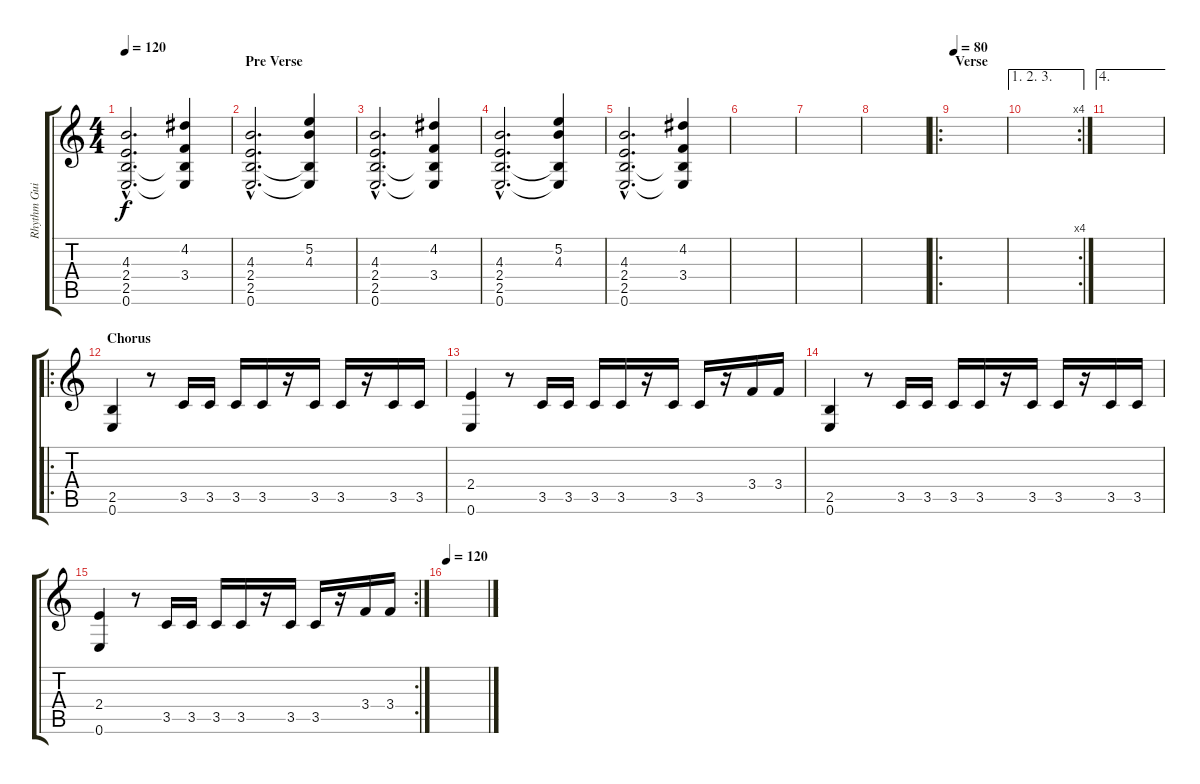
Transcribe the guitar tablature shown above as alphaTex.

\track ("Rhythm Guitar" "Rhythm Gui") {instrument distortionguitar}
\staff {score tabs}
\tuning (E4 B3 G3 D3 A2 E2) {hide}
\ts (4 4)
\tempo 120
\clef g2
\ks c
(4.3{hac} 2.4{hac} 2.5{hac} 0.6{hac}).2{d dy f} (4.2 3.4 2.5{t} 0.6{t}).4 |
\section ("" "Pre Verse")
(4.3{hac} 2.4{hac} 2.5{hac} 0.6{hac}).2{d volume 11} (5.2 4.3 2.5{t} 0.6{t}).4 |
(4.3{hac} 2.4{hac} 2.5{hac} 0.6{hac}).2{d} (4.2 3.4 2.5{t} 0.6{t}).4 |
(4.3{hac} 2.4{hac} 2.5{hac} 0.6{hac}).2{d} (5.2 4.3 2.5{t} 0.6{t}).4 |
(4.3{hac} 2.4{hac} 2.5{hac} 0.6{hac}).2{d} (4.2 3.4 2.5{t} 0.6{t}).4 |
|
|
|
\ro
\section ("" "Verse")
\tempo 80
|
\ae (1 2 3)
\rc 4
|
\ae 4
|
\ro
\section ("" "Chorus")
(2.5 0.6).4 r.8 3.5.16 3.5.16 3.5.16 3.5.16 r.16 3.5.16 3.5.16 r.16 3.5.16 3.5.16 |
(2.4 0.6).4 r.8 3.5.16 3.5.16 3.5.16 3.5.16 r.16 3.5.16 3.5.16 r.16 3.4.16 3.4.16 |
(2.5 0.6).4 r.8 3.5.16 3.5.16 3.5.16 3.5.16 r.16 3.5.16 3.5.16 r.16 3.5.16 3.5.16 |
\rc 2
(2.4 0.6).4 r.8 3.5.16 3.5.16 3.5.16 3.5.16 r.16 3.5.16 3.5.16 r.16 3.4.16 3.4.16 |
\tempo 120
